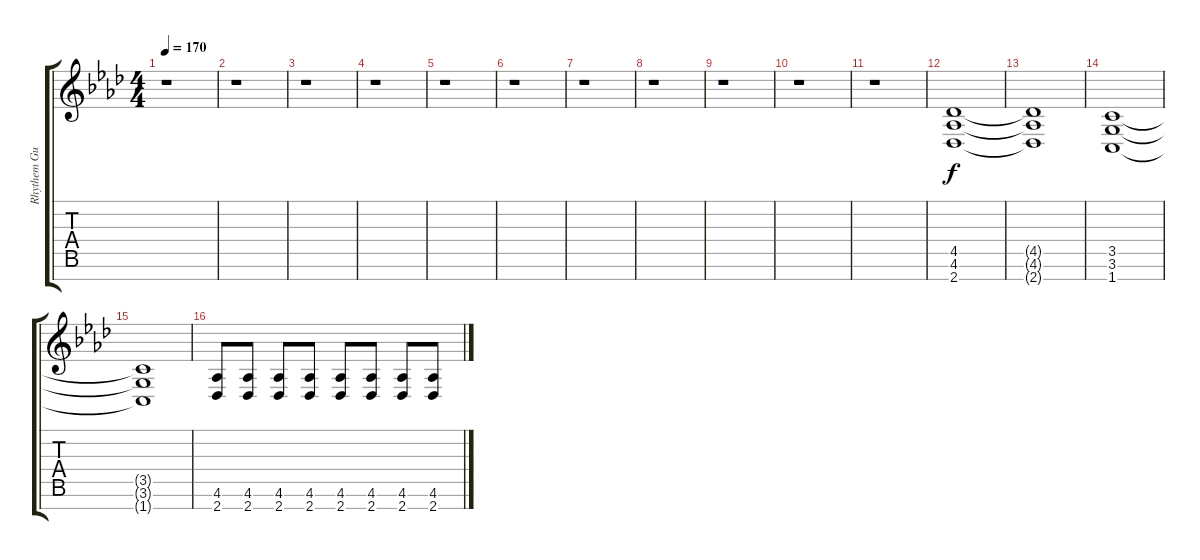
\track ("Rhythem Guit. 2" "Rhythem Gu") {instrument distortionguitar}
\staff {score tabs}
\tuning (E4 B3 G3 D3 A2 E2 B1) {hide}
\ts (4 4)
\tempo 170
\clef g2
\ks fminor
r.1{dy f} |
r.1 |
r.1 |
r.1 |
r.1 |
r.1 |
r.1 |
r.1 |
r.1 |
r.1 |
r.1 |
(4.5 4.6 2.7).1 |
(4.5{t} 4.6{t} 2.7{t}).1 |
(3.5 3.6 1.7).1 |
(3.5{t} 3.6{t} 1.7{t}).1 |
(4.6 2.7).8 (4.6 2.7).8 (4.6 2.7).8 (4.6 2.7).8 (4.6 2.7).8 (4.6 2.7).8 (4.6 2.7).8 (4.6 2.7).8
